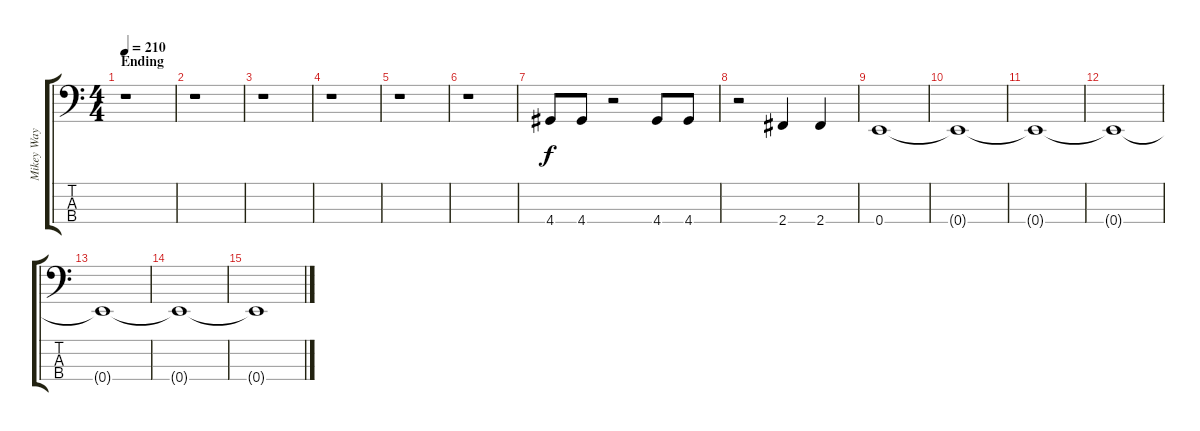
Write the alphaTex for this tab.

\track ("Mikey Way" "Mikey Way") {instrument electricbasspick}
\staff {score tabs}
\tuning (G2 D2 A1 E1) {hide}
\ts (4 4)
\section ("" "Ending")
\tempo 210
\clef f4
\ks c
r.1{dy f} |
r.1 |
r.1 |
r.1 |
r.1 |
r.1 |
4.4.8 4.4.8 r.2 4.4.8 4.4.8 |
r.2 2.4.4 2.4.4 |
0.4.1 |
0.4{t}.1 |
0.4{t}.1 |
0.4{t}.1 |
0.4{t}.1 |
0.4{t}.1 |
0.4{t}.1
